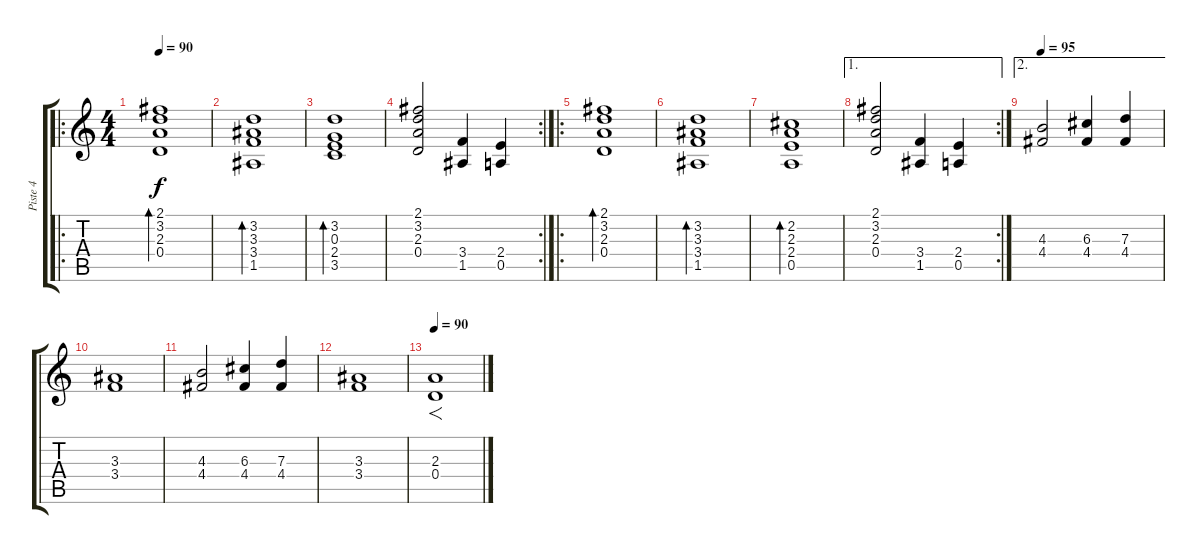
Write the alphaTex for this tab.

\track ("Piste 4" "Piste 4") {instrument distortionguitar}
\staff {score tabs}
\tuning (E4 B3 G3 D3 A2 E2) {hide}
\ro
\ts (4 4)
\tempo 90
\clef g2
\ks c
(2.1 3.2 2.3 0.4).1{bd 120 dy f} |
(3.2 3.3 3.4 1.5).1{bd 120} |
(3.2 0.3 2.4 3.5).1{bd 120} |
\rc 2
(2.1 3.2 2.3 0.4).2 (3.4 1.5).4 (2.4 0.5).4 |
\ro
(2.1 3.2 2.3 0.4).1{bd 120} |
(3.2 3.3 3.4 1.5).1{bd 120} |
(2.2 2.3 2.4 0.5).1{bd 120} |
\ae 1
\rc 2
(2.1 3.2 2.3 0.4).2 (3.4 1.5).4 (2.4 0.5).4 |
\ae 2
\tempo 95
(4.3 4.4).2 (6.3 4.4).4 (7.3 4.4).4 |
(3.3 3.4).1 |
(4.3 4.4).2 (6.3 4.4).4 (7.3 4.4).4 |
(3.3 3.4).1 |
\tempo 90
(2.3 0.4).1{f}
